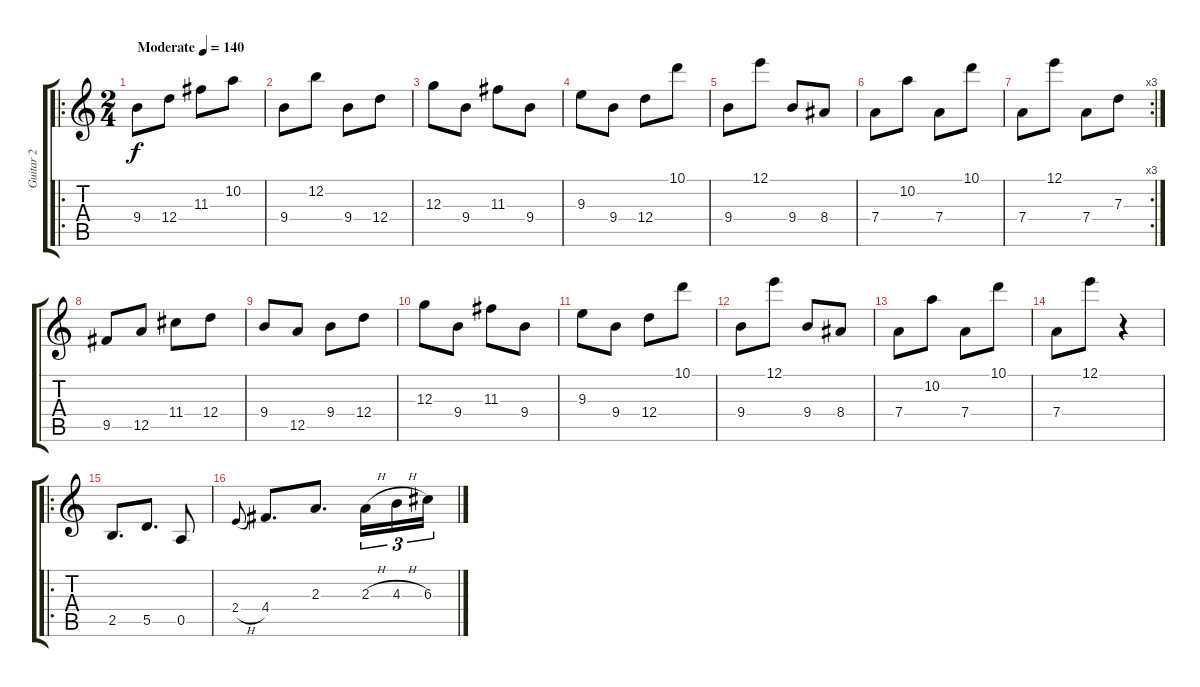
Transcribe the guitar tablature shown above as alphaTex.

\track ("Guitar 2" "Guitar 2") {instrument distortionguitar}
\staff {score tabs}
\tuning (E4 B3 G3 D3 A2 E2) {hide}
\ro
\ts (2 4)
\tempo (140 "Moderate")
\clef g2
\ks c
9.4.8{dy f instrument distortionguitar} 12.4.8 11.3.8 10.2.8 |
9.4.8 12.2.8 9.4.8 12.4.8 |
12.3.8 9.4.8 11.3.8 9.4.8 |
9.3.8 9.4.8 12.4.8 10.1.8 |
9.4.8 12.1.8 9.4.8 8.4.8 |
7.4.8 10.2.8 7.4.8 10.1.8 |
\rc 3
7.4.8 12.1.8 7.4.8 7.3.8 |
9.5.8 12.5.8 11.4.8 12.4.8 |
9.4.8 12.5.8 9.4.8 12.4.8 |
12.3.8 9.4.8 11.3.8 9.4.8 |
9.3.8 9.4.8 12.4.8 10.1.8 |
9.4.8 12.1.8 9.4.8 8.4.8 |
7.4.8 10.2.8 7.4.8 10.1.8 |
7.4.8 12.1.8 r.4 |
\ro
2.5.8{d} 5.5.8{d} 0.5.8 |
2.4{h}.8{gr onbeat} 4.4.8{d} 2.3.8{d} 2.3{h}.16{tu (3 2)} 4.3{h}.16{tu (3 2)} 6.3.16{tu (3 2)}
